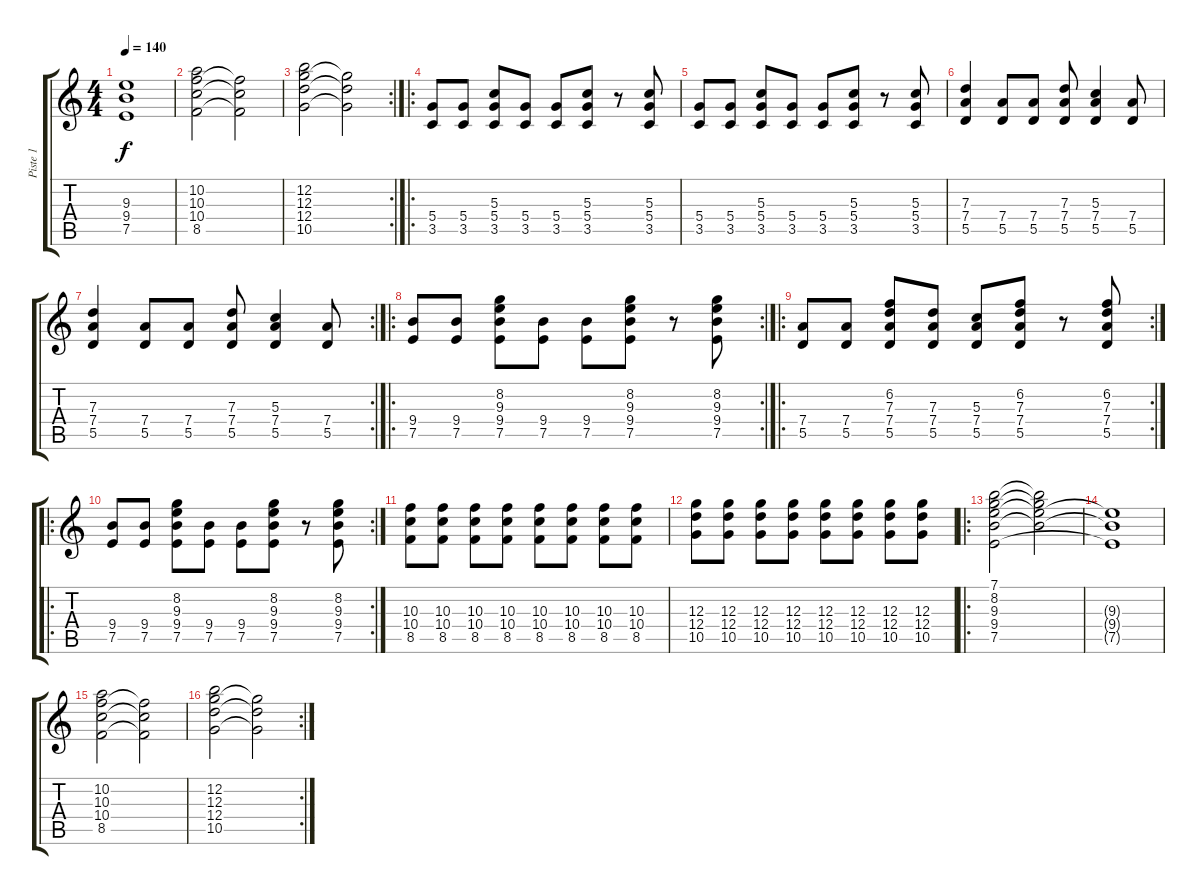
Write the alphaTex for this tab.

\track ("Piste 1" "Piste 1") {instrument distortionguitar}
\staff {score tabs}
\tuning (E4 B3 G3 D3 A2 E2) {hide}
\ts (4 4)
\tempo 140
\clef g2
\ks c
(9.3{t} 9.4{t} 7.5{t}).1{dy f} |
(10.2 10.3 10.4 8.5).2 (10.3{t} 10.4{t} 8.5{t}).2 |
\rc 2
(12.2 12.3 12.4 10.5).2 (12.3{t} 12.4{t} 10.5{t}).2 |
\ro
(5.4 3.5).8 (5.4 3.5).8 (5.3 5.4 3.5).8 (5.4 3.5).8 (5.4 3.5).8 (5.3 5.4 3.5).8 r.8 (5.3 5.4 3.5).8 |
(5.4 3.5).8 (5.4 3.5).8 (5.3 5.4 3.5).8 (5.4 3.5).8 (5.4 3.5).8 (5.3 5.4 3.5).8 r.8 (5.3 5.4 3.5).8 |
(7.3 7.4 5.5).4 (7.4 5.5).8 (7.4 5.5).8 (7.3 7.4 5.5).8 (5.3 7.4 5.5).4 (7.4 5.5).8 |
\rc 2
(7.3 7.4 5.5).4 (7.4 5.5).8 (7.4 5.5).8 (7.3 7.4 5.5).8 (5.3 7.4 5.5).4 (7.4 5.5).8 |
\ro
\rc 2
(9.4 7.5).8 (9.4 7.5).8 (8.2 9.3 9.4 7.5).8 (9.4 7.5).8 (9.4 7.5).8 (8.2 9.3 9.4 7.5).8 r.8 (8.2 9.3 9.4 7.5).8 |
\ro
\rc 2
(7.4 5.5).8 (7.4 5.5).8 (6.2 7.3 7.4 5.5).8 (7.3 7.4 5.5).8 (5.3 7.4 5.5).8 (6.2 7.3 7.4 5.5).8 r.8 (6.2 7.3 7.4 5.5).8 |
\ro
\rc 2
(9.4 7.5).8 (9.4 7.5).8 (8.2 9.3 9.4 7.5).8 (9.4 7.5).8 (9.4 7.5).8 (8.2 9.3 9.4 7.5).8 r.8 (8.2 9.3 9.4 7.5).8 |
(10.3 10.4 8.5).8 (10.3 10.4 8.5).8 (10.3 10.4 8.5).8 (10.3 10.4 8.5).8 (10.3 10.4 8.5).8 (10.3 10.4 8.5).8 (10.3 10.4 8.5).8 (10.3 10.4 8.5).8 |
(12.3 12.4 10.5).8 (12.3 12.4 10.5).8 (12.3 12.4 10.5).8 (12.3 12.4 10.5).8 (12.3 12.4 10.5).8 (12.3 12.4 10.5).8 (12.3 12.4 10.5).8 (12.3 12.4 10.5).8 |
\ro
(7.1 8.2 9.3 9.4 7.5).2 (7.1{t} 8.2{t} 9.3{t} 9.4{t}).2 |
(9.3{t} 9.4{t} 7.5{t}).1 |
(10.2 10.3 10.4 8.5).2 (10.3{t} 10.4{t} 8.5{t}).2 |
\rc 2
(12.2 12.3 12.4 10.5).2 (12.3{t} 12.4{t} 10.5{t}).2
